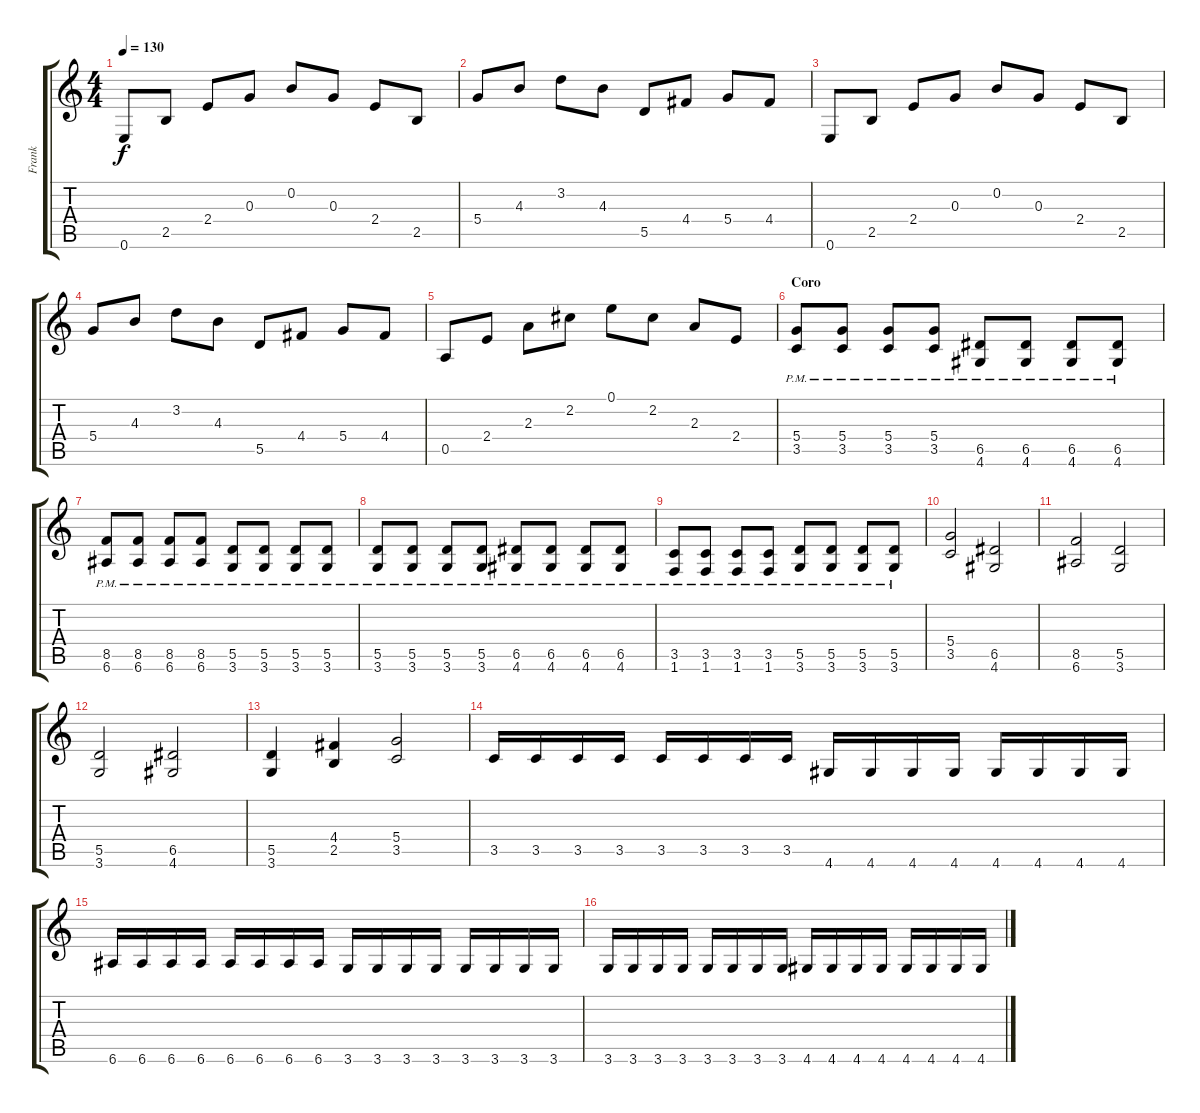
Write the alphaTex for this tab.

\track ("Frank" "Frank") {instrument distortionguitar}
\staff {score tabs}
\tuning (E4 B3 G3 D3 A2 E2) {hide}
\ts (4 4)
\tempo 130
\clef g2
\ks c
0.6.8{dy f} 2.5.8 2.4.8 0.3.8 0.2.8 0.3.8 2.4.8 2.5.8 |
5.4.8 4.3.8 3.2.8 4.3.8 5.5.8 4.4.8 5.4.8 4.4.8 |
0.6.8 2.5.8 2.4.8 0.3.8 0.2.8 0.3.8 2.4.8 2.5.8 |
5.4.8 4.3.8 3.2.8 4.3.8 5.5.8 4.4.8 5.4.8 4.4.8 |
0.5.8 2.4.8 2.3.8 2.2.8 0.1.8 2.2.8 2.3.8 2.4.8 |
\section ("" "Coro")
(5.4{pm} 3.5).8{volume 12 instrument distortionguitar} (5.4{pm} 3.5).8 (5.4{pm} 3.5).8 (5.4{pm} 3.5).8 (6.5{pm} 4.6).8 (6.5{pm} 4.6).8 (6.5{pm} 4.6).8 (6.5{pm} 4.6).8 |
(8.5{pm} 6.6).8 (8.5{pm} 6.6).8 (8.5{pm} 6.6).8 (8.5{pm} 6.6).8 (5.5{pm} 3.6).8 (5.5{pm} 3.6).8 (5.5{pm} 3.6).8 (5.5{pm} 3.6).8 |
(5.5{pm} 3.6).8 (5.5{pm} 3.6).8 (5.5{pm} 3.6).8 (5.5{pm} 3.6).8 (6.5{pm} 4.6).8 (6.5{pm} 4.6).8 (6.5{pm} 4.6).8 (6.5{pm} 4.6).8 |
(3.5{pm} 1.6).8 (3.5{pm} 1.6).8 (3.5{pm} 1.6).8 (3.5{pm} 1.6).8 (5.5{pm} 3.6).8 (5.5{pm} 3.6).8 (5.5{pm} 3.6).8 (5.5{pm} 3.6).8 |
(5.4 3.5).2 (6.5 4.6).2 |
(8.5 6.6).2 (5.5 3.6).2 |
(5.5 3.6).2 (6.5 4.6).2 |
(5.5 3.6).4 (4.4 2.5).4 (5.4 3.5).2 |
3.5.16 3.5.16 3.5.16 3.5.16 3.5.16 3.5.16 3.5.16 3.5.16 4.6.16 4.6.16 4.6.16 4.6.16 4.6.16 4.6.16 4.6.16 4.6.16 |
6.6.16 6.6.16 6.6.16 6.6.16 6.6.16 6.6.16 6.6.16 6.6.16 3.6.16 3.6.16 3.6.16 3.6.16 3.6.16 3.6.16 3.6.16 3.6.16 |
3.6.16 3.6.16 3.6.16 3.6.16 3.6.16 3.6.16 3.6.16 3.6.16 4.6.16 4.6.16 4.6.16 4.6.16 4.6.16 4.6.16 4.6.16 4.6.16
